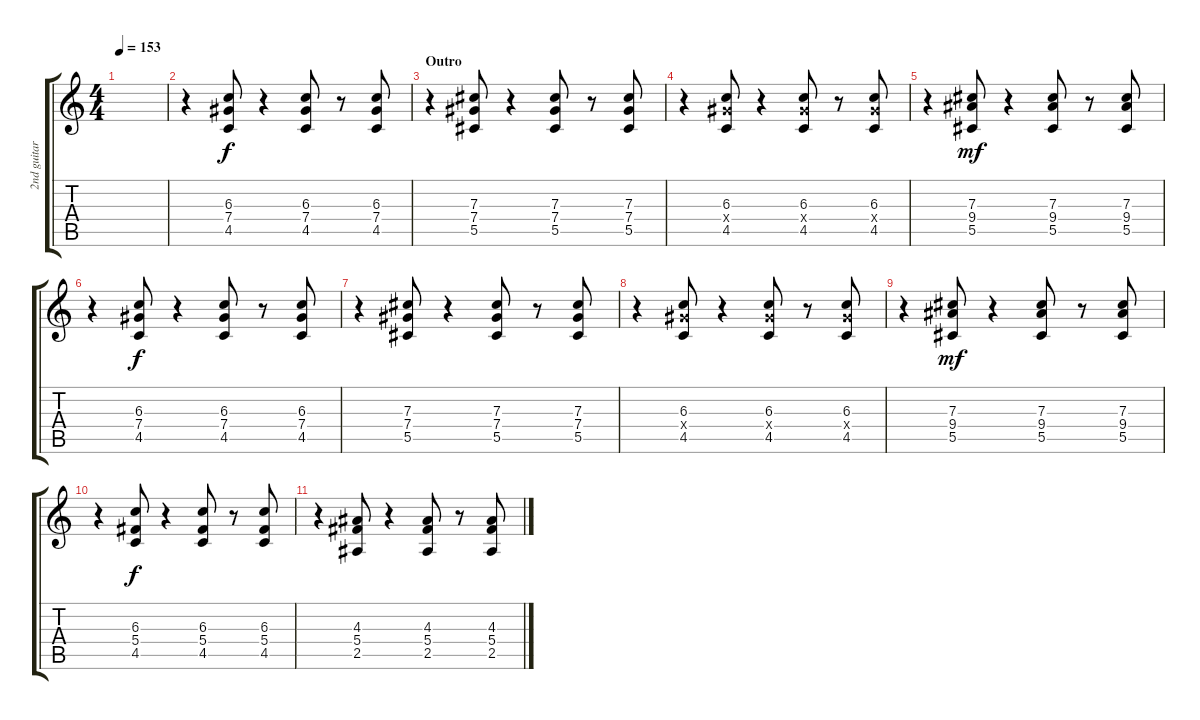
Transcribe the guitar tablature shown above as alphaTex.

\track ("2nd guitar" "2nd guitar") {instrument distortionguitar}
\staff {score tabs}
\tuning (Eb4 Bb3 Gb3 Db3 Ab2 Eb2) {hide}
\ts (4 4)
\tempo 153
\clef g2
\ks c
|
r.4 (6.3 7.4 4.5).8{volume 8} r.4 (6.3 7.4 4.5).8 r.8 (6.3 7.4 4.5).8 |
\section ("" "Outro")
r.4 (7.3 7.4 5.5).8 r.4 (7.3 7.4 5.5).8 r.8 (7.3 7.4 5.5).8 |
r.4 (6.3 7.4{x} 4.5).8 r.4 (6.3 7.4{x} 4.5).8 r.8 (6.3 7.4{x} 4.5).8 |
r.4 (7.3 9.4 5.5).8{dy mf} r.4 (7.3 9.4 5.5).8 r.8 (7.3 9.4 5.5).8 |
r.4 (6.3 7.4 4.5).8{dy f} r.4 (6.3 7.4 4.5).8 r.8 (6.3 7.4 4.5).8 |
r.4 (7.3 7.4 5.5).8 r.4 (7.3 7.4 5.5).8 r.8 (7.3 7.4 5.5).8 |
r.4 (6.3 7.4{x} 4.5).8 r.4 (6.3 7.4{x} 4.5).8 r.8 (6.3 7.4{x} 4.5).8 |
r.4 (7.3 9.4 5.5).8{dy mf} r.4 (7.3 9.4 5.5).8 r.8 (7.3 9.4 5.5).8 |
r.4 (6.3 5.4 4.5).8{dy f} r.4 (6.3 5.4 4.5).8 r.8 (6.3 5.4 4.5).8 |
r.4 (4.3 5.4 2.5).8 r.4 (4.3 5.4 2.5).8 r.8 (4.3 5.4 2.5).8
